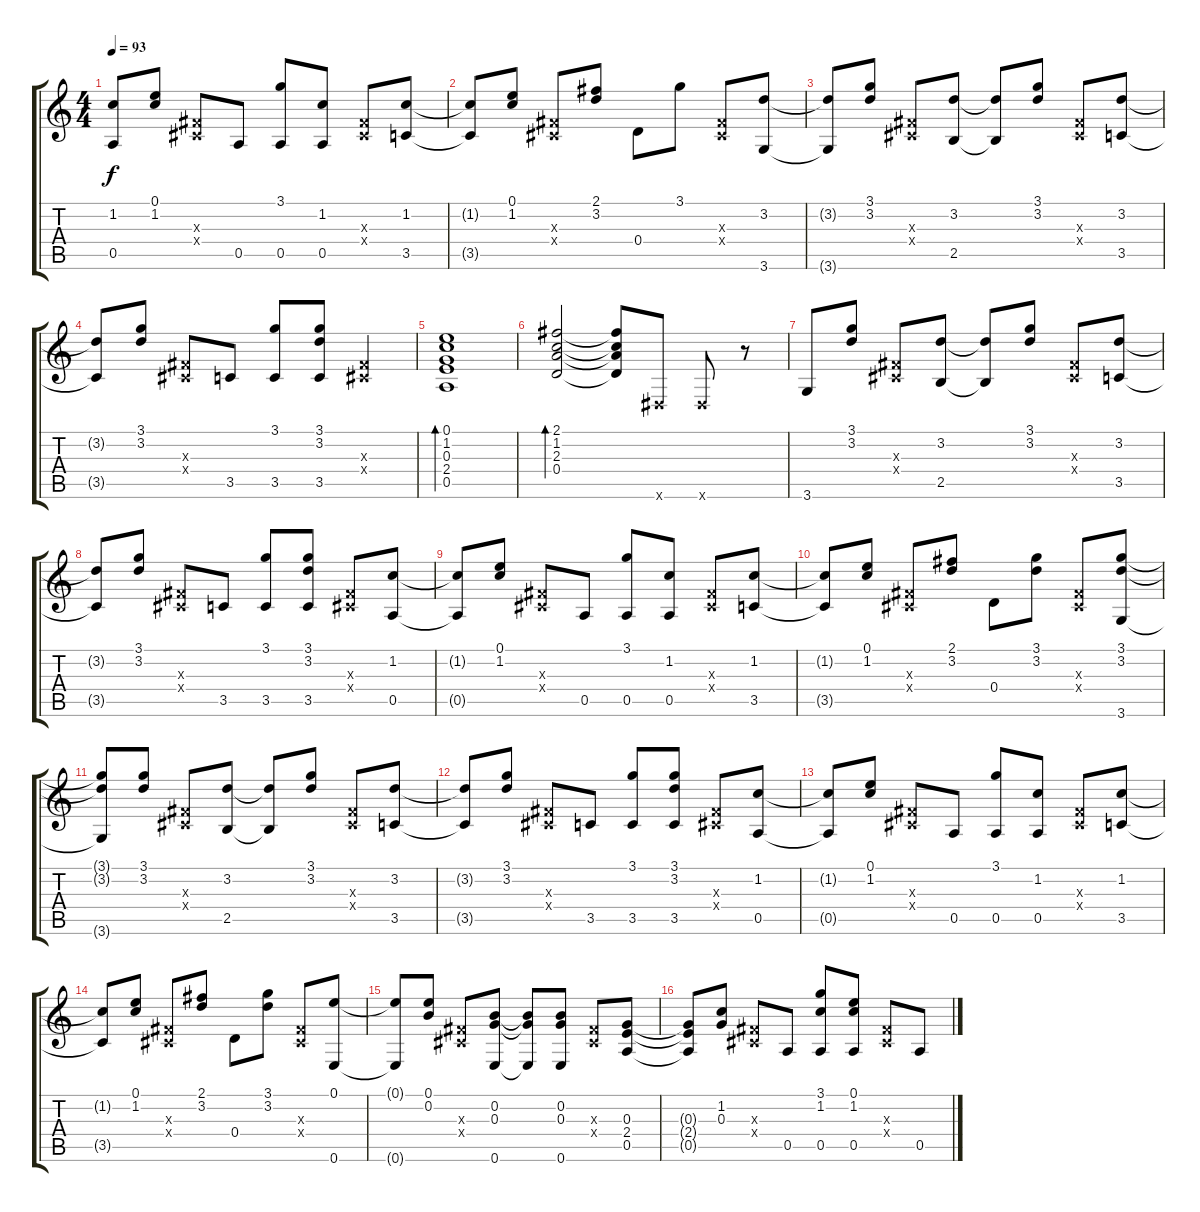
\track "" {instrument acousticguitarsteel}
\staff {score tabs}
\tuning (E4 B3 G3 D3 A2 E2) {hide}
\ts (4 4)
\tempo 93
\clef g2
\ks c
(1.2{t} 0.5{t}).8{dy f} (0.1 1.2).8 (-1.3{x} -1.4{x}).8 0.5.8 (3.1 0.5).8 (1.2 0.5).8 (-1.3{x} -1.4{x}).8 (1.2 3.5).8 |
(1.2{t} 3.5{t}).8 (0.1 1.2).8 (-1.3{x} -1.4{x}).8 (2.1 3.2).8 0.4.8 3.1.8 (-1.3{x} -1.4{x}).8 (3.2 3.6).8 |
(3.2{t} 3.6{t}).8 (3.1 3.2).8 (-1.3{x} -1.4{x}).8 (3.2 2.5).8 (3.2{t} 2.5{t}).8 (3.1 3.2).8 (-1.3{x} -1.4{x}).8 (3.2 3.5).8 |
(3.2{t} 3.5{t}).8 (3.1 3.2).8 (-1.3{x} -1.4{x}).8 3.5.8 (3.1 3.5).8 (3.1 3.2 3.5).8 (-1.3{x} -1.4{x}).4 |
(0.1 1.2 0.3 2.4 0.5).1{bd 120} |
(2.1 1.2 2.3 0.4).2{bd 120} (2.1{t} 1.2{t} 2.3{t} 0.4{t}).8 -1.6{x}.8 -1.6{x}.8 r.8 |
3.6.8 (3.1 3.2).8 (-1.3{x} -1.4{x}).8 (3.2 2.5).8 (3.2{t} 2.5{t}).8 (3.1 3.2).8 (-1.3{x} -1.4{x}).8 (3.2 3.5).8 |
(3.2{t} 3.5{t}).8 (3.1 3.2).8 (-1.3{x} -1.4{x}).8 3.5.8 (3.1 3.5).8 (3.1 3.2 3.5).8 (-1.3{x} -1.4{x}).8 (1.2 0.5).8 |
(1.2{t} 0.5{t}).8 (0.1 1.2).8 (-1.3{x} -1.4{x}).8 0.5.8 (3.1 0.5).8 (1.2 0.5).8 (-1.3{x} -1.4{x}).8 (1.2 3.5).8 |
(1.2{t} 3.5{t}).8 (0.1 1.2).8 (-1.3{x} -1.4{x}).8 (2.1 3.2).8 0.4.8 (3.1 3.2).8 (-1.3{x} -1.4{x}).8 (3.1 3.2 3.6).8 |
(3.1{t} 3.2{t} 3.6{t}).8 (3.1 3.2).8 (-1.3{x} -1.4{x}).8 (3.2 2.5).8 (3.2{t} 2.5{t}).8 (3.1 3.2).8 (-1.3{x} -1.4{x}).8 (3.2 3.5).8 |
(3.2{t} 3.5{t}).8 (3.1 3.2).8 (-1.3{x} -1.4{x}).8 3.5.8 (3.1 3.5).8 (3.1 3.2 3.5).8 (-1.3{x} -1.4{x}).8 (1.2 0.5).8 |
(1.2{t} 0.5{t}).8 (0.1 1.2).8 (-1.3{x} -1.4{x}).8 0.5.8 (3.1 0.5).8 (1.2 0.5).8 (-1.3{x} -1.4{x}).8 (1.2 3.5).8 |
(1.2{t} 3.5{t}).8 (0.1 1.2).8 (-1.3{x} -1.4{x}).8 (2.1 3.2).8 0.4.8 (3.1 3.2).8 (-1.3{x} -1.4{x}).8 (0.1 0.6).8 |
(0.1{t} 0.6{t}).8 (0.1 0.2).8 (-1.3{x} -1.4{x}).8 (0.2 0.3 0.6).8 (0.2{t} 0.3{t} 0.6{t}).8 (0.2 0.3 0.6).8 (-1.3{x} -1.4{x}).8 (0.3 2.4 0.5).8 |
(0.3{t} 2.4{t} 0.5{t}).8 (1.2 0.3).8 (-1.3{x} -1.4{x}).8 0.5.8 (3.1 1.2 0.5).8 (0.1 1.2 0.5).8 (-1.3{x} -1.4{x}).8 0.5.8
